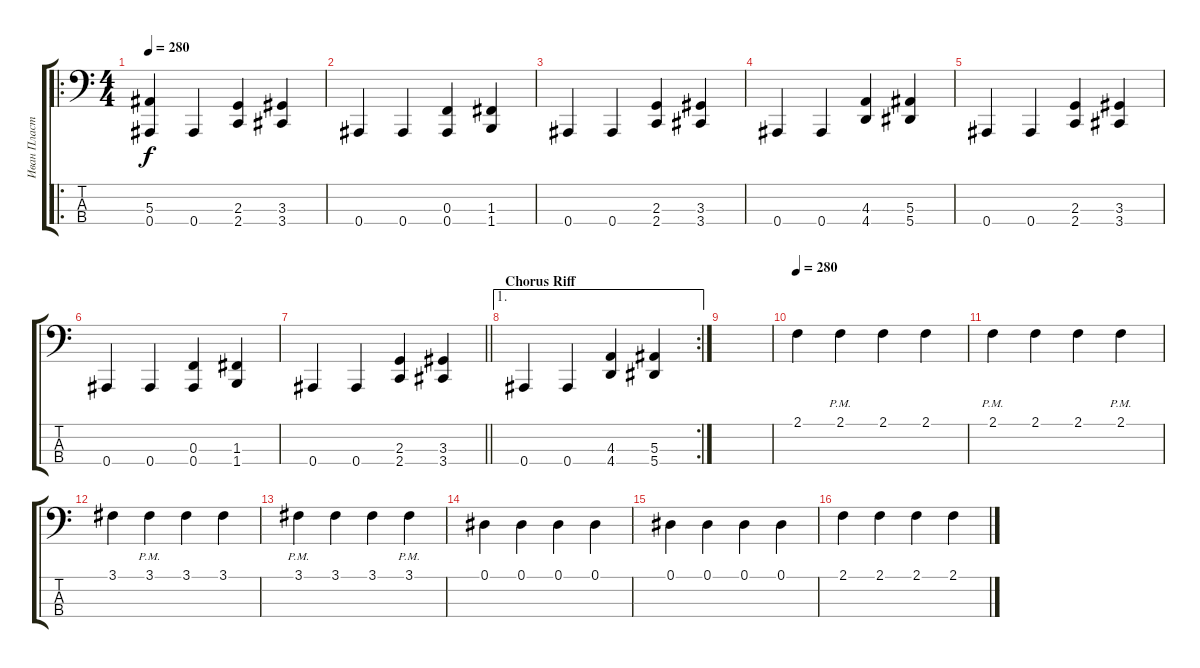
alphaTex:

\track ("Иван Пластинин-Бас" "Иван Пласт") {instrument electricbasspick}
\staff {score tabs}
\tuning (Eb2 Bb1 F1 Bb0) {hide}
\ro
\ts (4 4)
\tempo 280
\clef f4
\ks c
(5.3{t} 0.4).4{dy f} 0.4.4 (2.3 2.4).4 (3.3 3.4).4 |
0.4.4 0.4.4 (0.3 0.4).4 (1.3 1.4).4 |
0.4.4 0.4.4 (2.3 2.4).4 (3.3 3.4).4 |
0.4.4 0.4.4 (4.3 4.4).4 (5.3 5.4).4 |
0.4.4 0.4.4 (2.3 2.4).4 (3.3 3.4).4 |
0.4.4 0.4.4 (0.3 0.4).4 (1.3 1.4).4 |
\barLineRight lightlight
0.4.4 0.4.4 (2.3 2.4).4 (3.3 3.4).4 |
\ae 1
\rc 2
\section ("" "Chorus Riff")
0.4.4 0.4.4 (4.3 4.4).4 (5.3 5.4).4 |
|
\tempo 280
2.1.4 2.1{pm}.4 2.1.4 2.1.4 |
2.1{pm}.4 2.1.4 2.1.4 2.1{pm}.4 |
3.1.4 3.1{pm}.4 3.1.4 3.1.4 |
3.1{pm}.4 3.1.4 3.1.4 3.1{pm}.4 |
0.1.4 0.1.4 0.1.4 0.1.4 |
0.1.4 0.1.4 0.1.4 0.1.4 |
2.1.4 2.1.4 2.1.4 2.1.4
